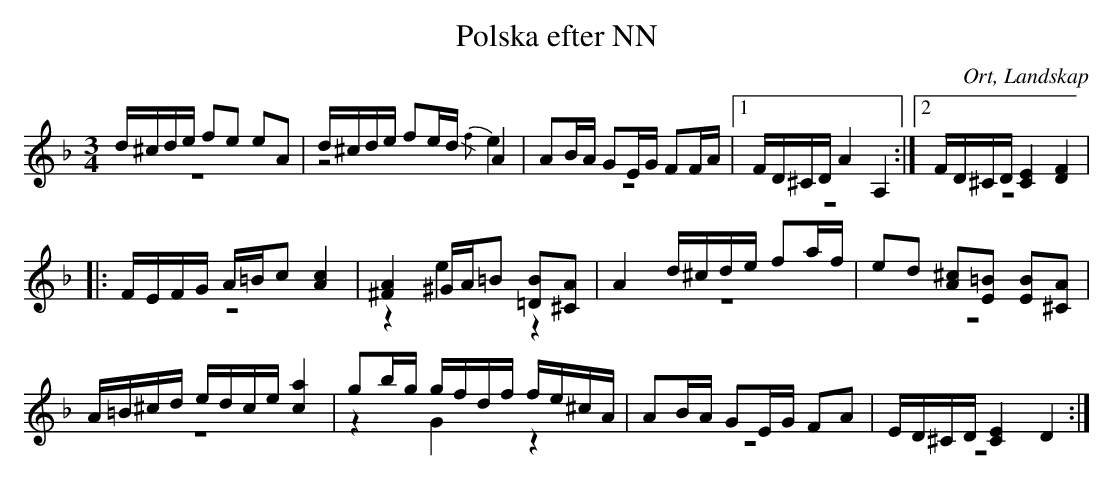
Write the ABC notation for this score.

X:1
T:Polska efter NN
O:Ort, Landskap
M:3/4
L:1/8
K:Dm
V:1
V:2 merge
V:1
d/^c/d/e/ fe eA|d/^c/d/e/ fe/d/ A2|AB/A/ GE/G/ FF/A/|1 F/D/^C/D/ A2 A,2:|2 F/D/^C/D/ [C2E2] [D2F2]|
|:F/E/F/G/ A/=B/c [A2c2]|[^F2A2] ^G/A/=B [=DB][^CA]|A2 d/^c/d/e/ fa/f/|ed [A^c][E=B] [EB][^CA]|
A/=B/^c/d/ e/d/c/e/ [c2a2]|gb/g/ g/f/d/f/ f/e/^c/A/|AB/A/ GE/G/ FA|E/D/^C/D/ [C2E2] D2:|
V:2
z6|z4 {/f}e2|z6|1 z6:|2 z6|
|:z6|z2 e2 z2|z6|z6|
z6|z2 G2 z2|z6|z6:|
